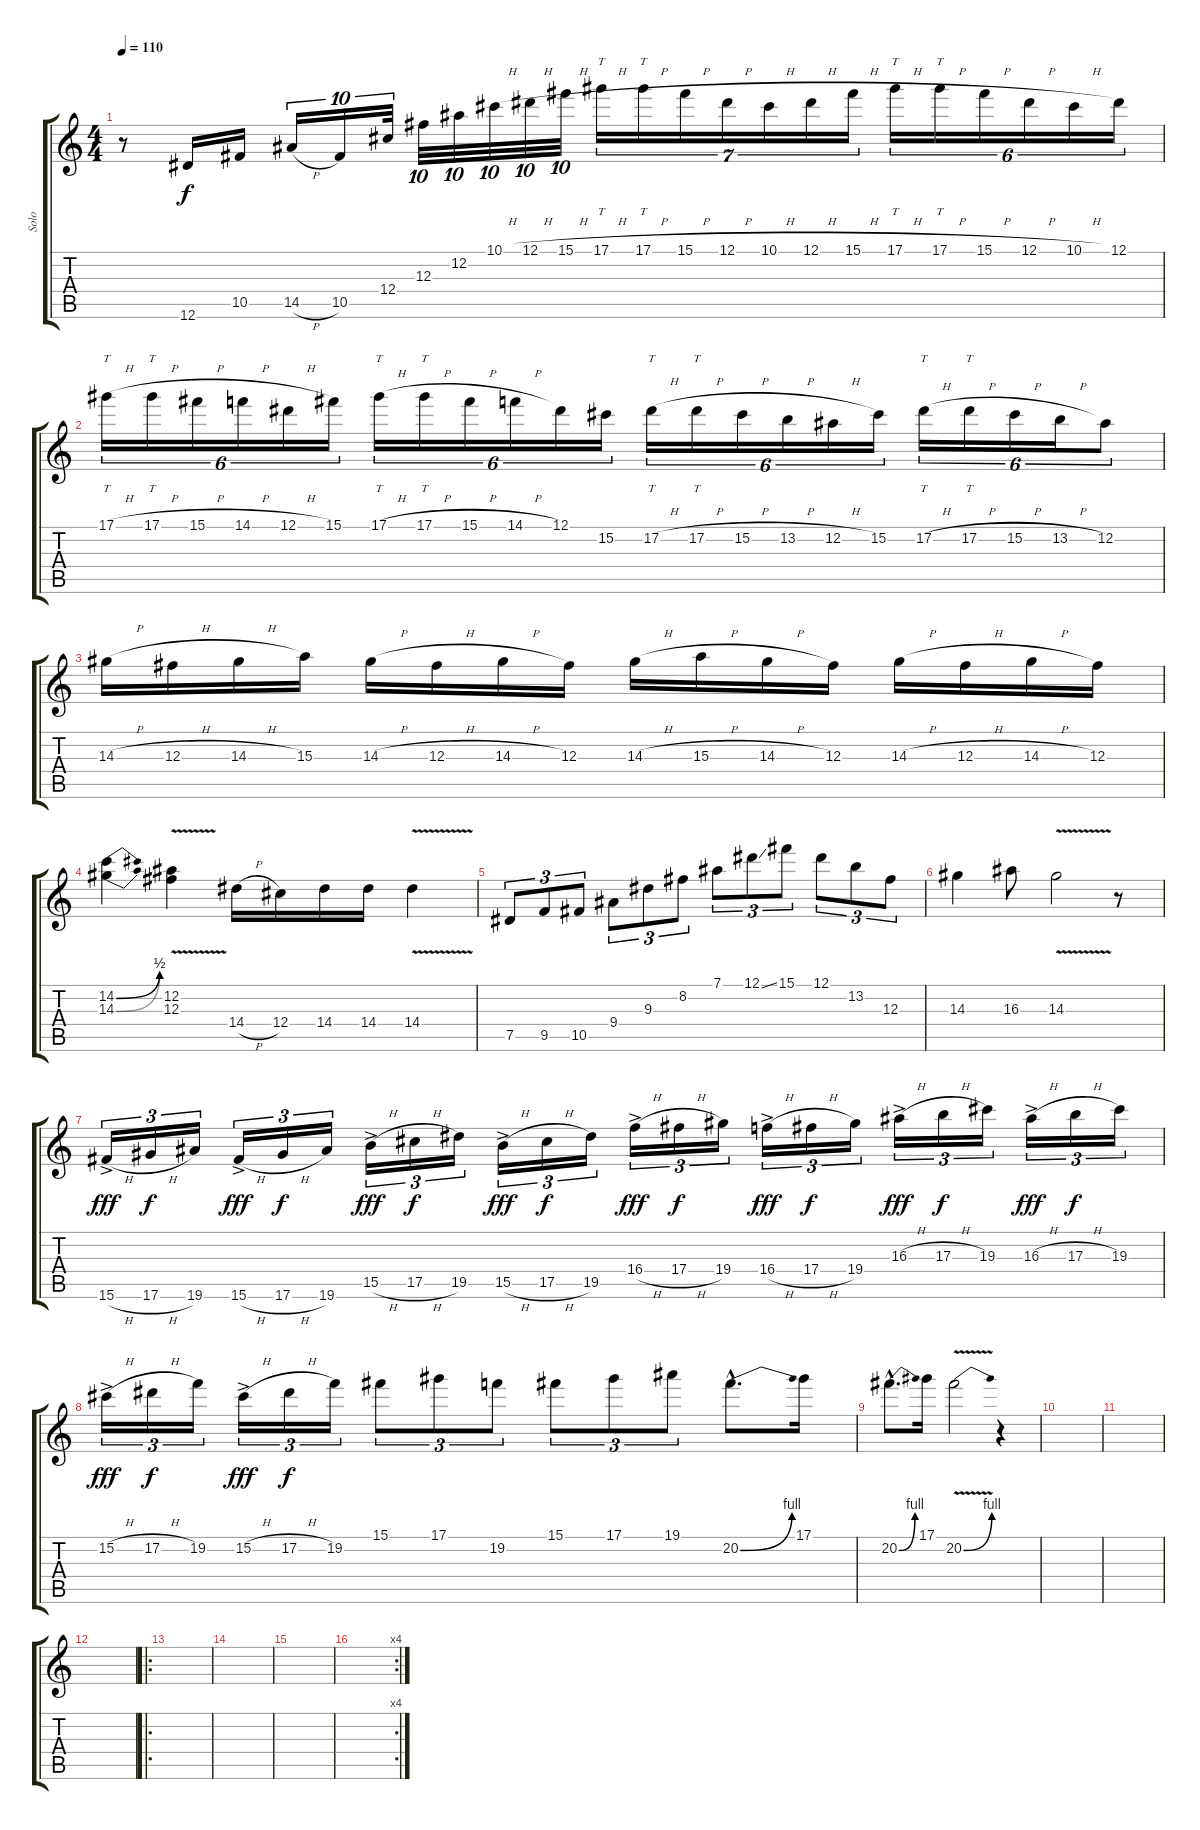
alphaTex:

\track ("Solo" "Solo") {instrument distortionguitar}
\staff {score tabs}
\tuning (Eb4 Bb3 Gb3 Db3 Ab2 Eb2) {hide}
\ts (4 4)
\tempo 110
\clef g2
\ks c
r.8{dy f} 12.6.16 10.5.16 14.5{h}.16{tu (10 8)} 10.5.16{tu (10 8)} 12.4.32{tu (10 8)} 12.3.32{tu (10 8)} 12.2.32{tu (10 8)} 10.1{h}.32{tu (10 8)} 12.1{h}.32{tu (10 8)} 15.1{h}.32{tu (10 8)} 17.1{h}.16{tt tu (7 4)} 17.1{h}.16{tt tu (7 4)} 15.1{h}.16{tu (7 4)} 12.1{h}.16{tu (7 4)} 10.1{h}.16{tu (7 4)} 12.1{h}.16{tu (7 4)} 15.1{h}.16{tu (7 4)} 17.1{h}.16{tt tu (6 4)} 17.1{h}.16{tt tu (6 4)} 15.1{h}.16{tu (6 4)} 12.1{h}.16{tu (6 4)} 10.1{h}.16{tu (6 4)} 12.1.16{tu (6 4)} |
17.1{h}.16{tt tu (6 4)} 17.1{h}.16{tt tu (6 4)} 15.1{h}.16{tu (6 4)} 14.1{h}.16{tu (6 4)} 12.1{h}.16{tu (6 4)} 15.1.16{tu (6 4)} 17.1{h}.16{tt tu (6 4)} 17.1{h}.16{tt tu (6 4)} 15.1{h}.16{tu (6 4)} 14.1{h}.16{tu (6 4)} 12.1.16{tu (6 4)} 15.2.16{tu (6 4)} 17.2{h}.16{tt tu (6 4)} 17.2{h}.16{tt tu (6 4)} 15.2{h}.16{tu (6 4)} 13.2{h}.16{tu (6 4)} 12.2{h}.16{tu (6 4)} 15.2.16{tu (6 4)} 17.2{h}.16{tt tu (6 4)} 17.2{h}.16{tt tu (6 4)} 15.2{h}.16{tu (6 4)} 13.2{h}.16{tu (6 4)} 12.2.8{tu (6 4)} |
14.3{h}.16 12.3{h}.16 14.3{h}.16 15.3.16 14.3{h}.16 12.3{h}.16 14.3{h}.16 12.3.16 14.3{h}.16 15.3{h}.16 14.3{h}.16 12.3.16 14.3{h}.16 12.3{h}.16 14.3{h}.16 12.3.16 |
(14.2{be (bend 0 0 60 2)} 14.3{be (bend 0 0 60 2)}).4 (12.2 12.3{v}).4 14.4{h}.16 12.4.16 14.4.16 14.4.16 14.4{v}.4 |
7.5.8{tu (3 2)} 9.5.8{tu (3 2)} 10.5.8{tu (3 2)} 9.4.8{tu (3 2)} 9.3.8{tu (3 2)} 8.2.8{tu (3 2)} 7.1.8{tu (3 2)} 12.1{ss}.8{tu (3 2)} 15.1.8{tu (3 2)} 12.1.8{tu (3 2)} 13.2.8{tu (3 2)} 12.3.8{tu (3 2)} |
14.3.4 16.3.8 14.3{v}.2 r.8 |
15.6{h ac}.16{tu (3 2) dy fff} 17.6{h}.16{tu (3 2) dy f} 19.6.16{tu (3 2)} 15.6{h ac}.16{tu (3 2) dy fff} 17.6{h}.16{tu (3 2) dy f} 19.6.16{tu (3 2)} 15.5{h ac}.16{tu (3 2) dy fff} 17.5{h}.16{tu (3 2) dy f} 19.5.16{tu (3 2)} 15.5{h ac}.16{tu (3 2) dy fff} 17.5{h}.16{tu (3 2) dy f} 19.5.16{tu (3 2)} 16.4{h ac}.16{tu (3 2) dy fff} 17.4{h}.16{tu (3 2) dy f} 19.4.16{tu (3 2)} 16.4{h ac}.16{tu (3 2) dy fff} 17.4{h}.16{tu (3 2) dy f} 19.4.16{tu (3 2)} 16.3{h ac}.16{tu (3 2) dy fff} 17.3{h}.16{tu (3 2) dy f} 19.3.16{tu (3 2)} 16.3{h ac}.16{tu (3 2) dy fff} 17.3{h}.16{tu (3 2) dy f} 19.3.16{tu (3 2)} |
15.2{h ac}.16{tu (3 2) dy fff} 17.2{h}.16{tu (3 2) dy f} 19.2.16{tu (3 2)} 15.2{h ac}.16{tu (3 2) dy fff} 17.2{h}.16{tu (3 2) dy f} 19.2.16{tu (3 2)} 15.1.8{tu (3 2)} 17.1.8{tu (3 2)} 19.2.8{tu (3 2)} 15.1.8{tu (3 2)} 17.1.8{tu (3 2)} 19.1.8{tu (3 2)} 20.2{be (bend 0 0 60 4) hac}.8{d} 17.1.16 |
20.2{be (bend 0 0 60 4) hac}.8{d} 17.1.16 20.2{be (bend 0 0 60 4) v}.2 r.4 |
|
|
|
\ro
|
|
|
\rc 4
